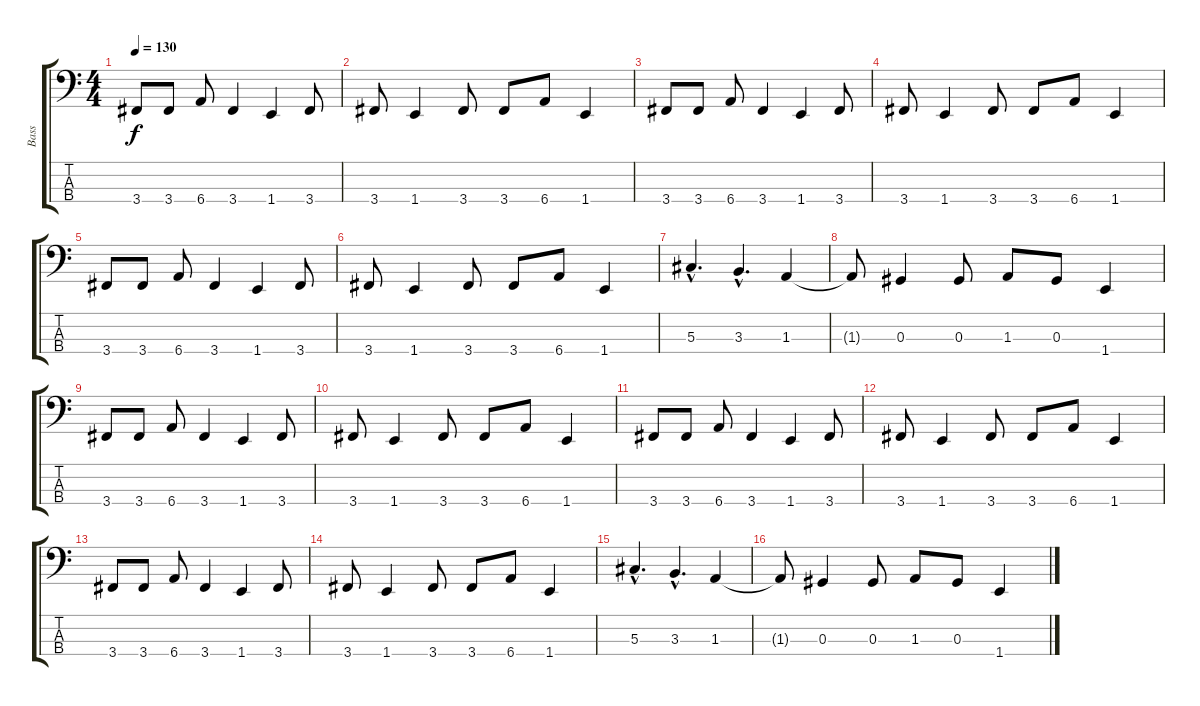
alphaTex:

\track ("Bass" "Bass") {instrument electricbassfinger}
\staff {score tabs}
\tuning (Gb2 Db2 Ab1 Eb1) {hide}
\ts (4 4)
\tempo 130
\clef f4
\ks c
3.4.8{dy f} 3.4.8 6.4.8 3.4.4 1.4.4 3.4.8 |
3.4.8 1.4.4 3.4.8 3.4.8 6.4.8 1.4.4 |
3.4.8 3.4.8 6.4.8 3.4.4 1.4.4 3.4.8 |
3.4.8 1.4.4 3.4.8 3.4.8 6.4.8 1.4.4 |
3.4.8 3.4.8 6.4.8 3.4.4 1.4.4 3.4.8 |
3.4.8 1.4.4 3.4.8 3.4.8 6.4.8 1.4.4 |
5.3{hac}.4{d} 3.3{hac}.4{d} 1.3.4 |
1.3{t}.8 0.3.4 0.3.8 1.3.8 0.3.8 1.4.4 |
3.4.8 3.4.8 6.4.8 3.4.4 1.4.4 3.4.8 |
3.4.8 1.4.4 3.4.8 3.4.8 6.4.8 1.4.4 |
3.4.8 3.4.8 6.4.8 3.4.4 1.4.4 3.4.8 |
3.4.8 1.4.4 3.4.8 3.4.8 6.4.8 1.4.4 |
3.4.8 3.4.8 6.4.8 3.4.4 1.4.4 3.4.8 |
3.4.8 1.4.4 3.4.8 3.4.8 6.4.8 1.4.4 |
5.3{hac}.4{d} 3.3{hac}.4{d} 1.3.4 |
1.3{t}.8 0.3.4 0.3.8 1.3.8 0.3.8 1.4.4
